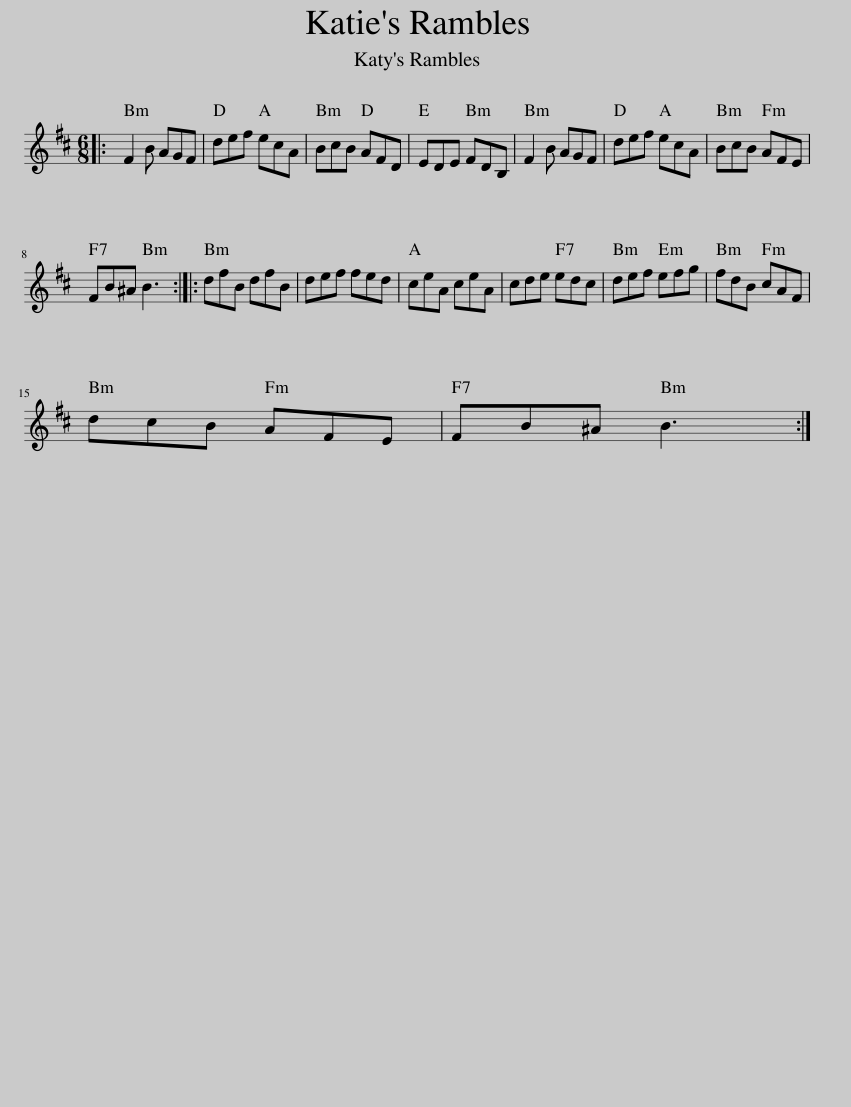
X:1
L:1/8
M:6/8
I:linebreak $
K:Bmin
V:1 treble
V:1
|: F2 B AGF | def ecA | BcB AFD | EDE FDB, | F2 B AGF | %5
 def ecA | BcB AFE |$ FB^A B3 :: dfB dfB | def fed | %10
 ceA ceA | cde edc | def efg | fdB cAF |$ dcB AFE | %15
 FB^A B3 :| %16
